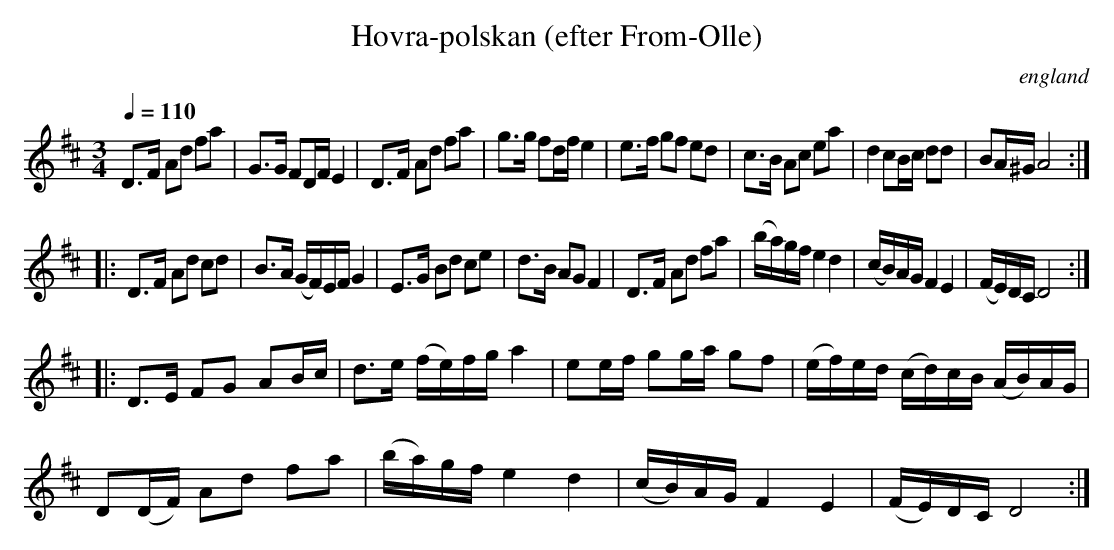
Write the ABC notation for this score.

X:1
T:Hovra-polskan (efter From-Olle)
O:england
Q:1/4=110
M:3/4
L:1/8
K:D
D>F Ad fa|G>G FD/F/ E2|D>F Ad fa|g>g fd/f/ e2|\
e>f gf ed|c>B Ac ea|d2 cB/c/ dd|BA/^G/ A4::
D>F Ad cd|B>A (G/F/)E/F/ G2|E>G Bd ce|d>B AG F2|\
D>F Ad fa|(b/a/)g/f/ e2 d2|\
(c/B/)A/G/ F2 E2|(F/E/)D/C/ D4::
D>E FG AB/c/|d>e (f/e/)f/g/ a2|\
ee/f/ gg/a/ gf| (e/f/)e/d/ (c/d/)c/B/ (A/B/)A/G/|
D(D/F/) Ad fa|(b/a/)g/f/ e2 d2|\
(c/B/)A/G/ F2 E2|(F/E/)D/C/ D4:|
